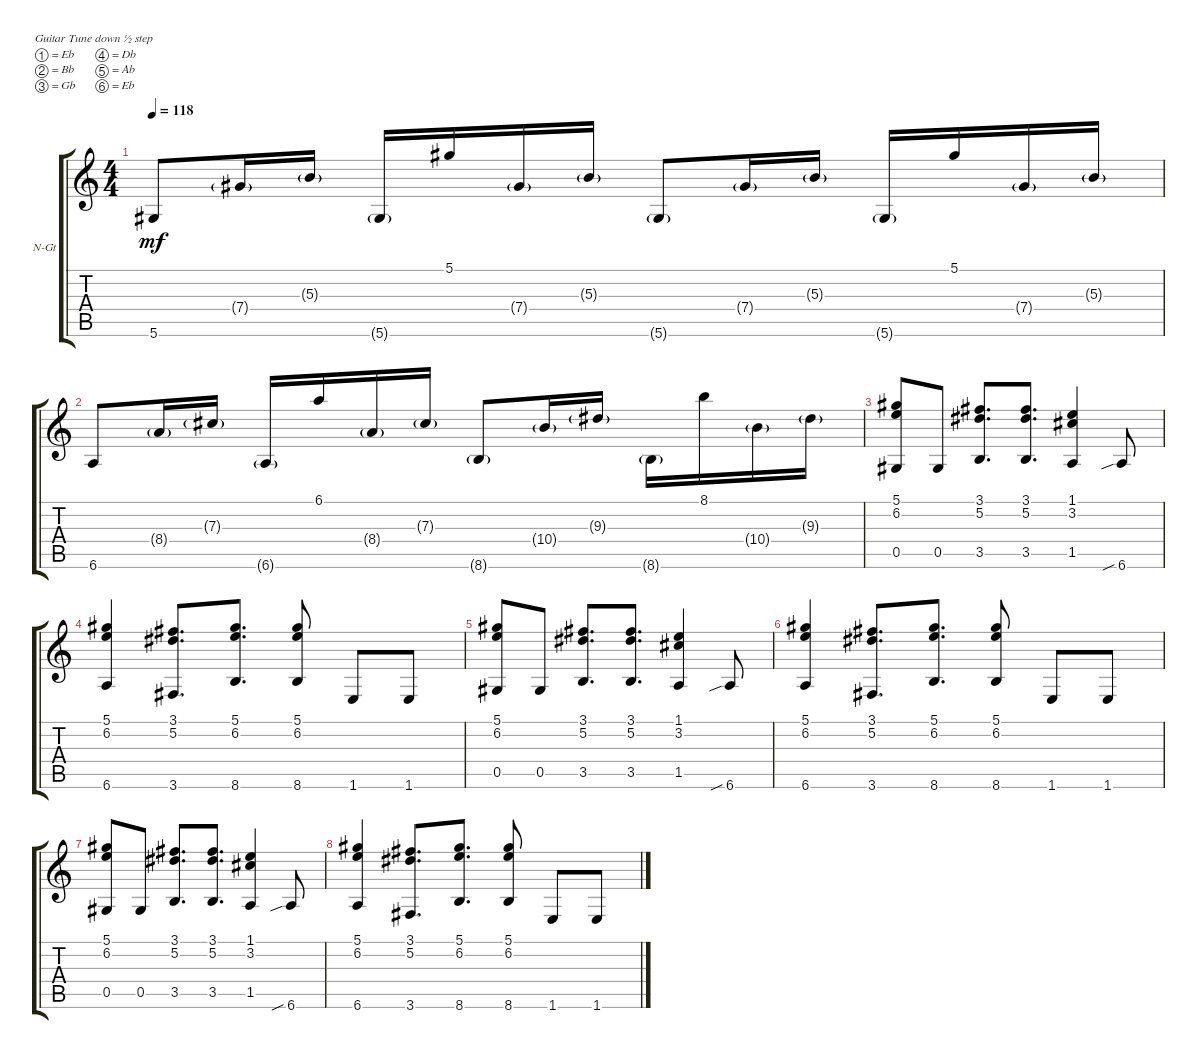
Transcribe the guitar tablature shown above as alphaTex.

\defaultSystemsLayout 4
\bracketExtendMode groupsimilarinstruments
\firstSystemTrackNameOrientation horizontal
\otherSystemsTrackNameOrientation horizontal
\track ("Nylon Guitar" "N-Gt") {instrument acousticguitarnylon}
\staff {score tabs}
\tuning (Eb4 Bb3 Gb3 Db3 Ab2 Eb2)
\ts (4 4)
\tempo 118
\clef g2
\ks c
5.6.8{dy mf} 7.4{g}.16 5.3{g}.16 5.6{g}.16 5.1.16 7.4{g}.16 5.3{g}.16 5.6{g}.8 7.4{g}.16 5.3{g}.16 5.6{g}.16 5.1.16 7.4{g}.16 5.3{g}.16 |
6.6.8 8.4{g}.16 7.3{g}.16 6.6{g}.16 6.1.16 8.4{g}.16 7.3{g}.16 8.6{g}.8 10.4{g}.16 9.3{g}.16 8.6{g}.16 8.1.16 10.4{g}.16 9.3{g}.16 |
(0.5 5.1 6.2).8 0.5.8 (3.1 5.2 3.5).8{d} (3.1 5.2 3.5).8{d} (1.1 3.2 1.5).4 6.6{sib}.8 |
(5.1 6.2 6.6).4 (3.1 5.2 3.6).8{d} (5.1 6.2 8.6).8{d} (5.1 6.2 8.6).8 1.6.8 1.6.8 |
(0.5 5.1 6.2).8 0.5.8 (3.1 5.2 3.5).8{d} (3.1 5.2 3.5).8{d} (1.1 3.2 1.5).4 6.6{sib}.8 |
(5.1 6.2 6.6).4 (3.1 5.2 3.6).8{d} (5.1 6.2 8.6).8{d} (5.1 6.2 8.6).8 1.6.8 1.6.8 |
(0.5 5.1 6.2).8 0.5.8 (3.1 5.2 3.5).8{d} (3.1 5.2 3.5).8{d} (1.1 3.2 1.5).4 6.6{sib}.8 |
(5.1 6.2 6.6).4 (3.1 5.2 3.6).8{d} (5.1 6.2 8.6).8{d} (5.1 6.2 8.6).8 1.6.8 1.6.8
